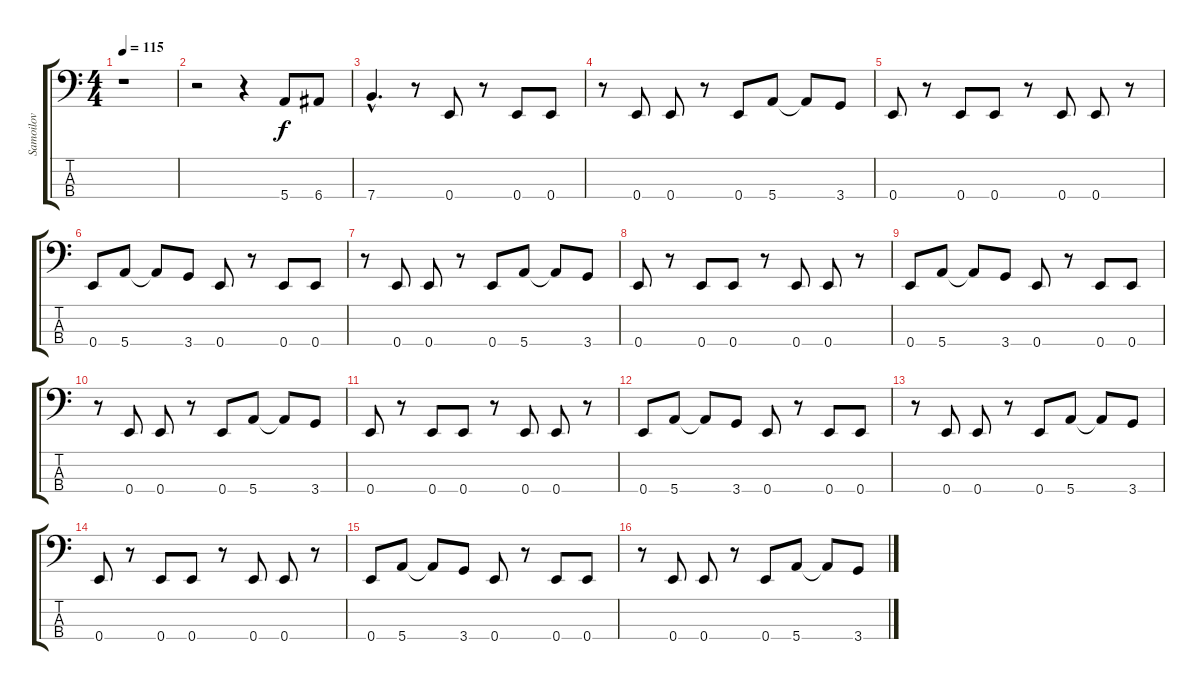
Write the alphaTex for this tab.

\track ("Samoilov" "Samoilov") {instrument electricbasspick}
\staff {score tabs}
\tuning (G2 D2 A1 E1) {hide}
\ts (4 4)
\tempo 115
\clef f4
\ks c
r.1{dy f instrument electricbasspick} |
r.2 r.4 5.4.8 6.4.8 |
7.4{hac}.4{d} r.8 0.4.8 r.8 0.4.8 0.4.8 |
r.8 0.4.8 0.4.8 r.8 0.4.8 5.4.8 5.4{t}.8 3.4.8 |
0.4.8 r.8 0.4.8 0.4.8 r.8 0.4.8 0.4.8 r.8 |
0.4.8 5.4.8 5.4{t}.8 3.4.8 0.4.8 r.8 0.4.8 0.4.8 |
r.8 0.4.8 0.4.8 r.8 0.4.8 5.4.8 5.4{t}.8 3.4.8 |
0.4.8 r.8 0.4.8 0.4.8 r.8 0.4.8 0.4.8 r.8 |
0.4.8 5.4.8 5.4{t}.8 3.4.8 0.4.8 r.8 0.4.8 0.4.8 |
r.8 0.4.8 0.4.8 r.8 0.4.8 5.4.8 5.4{t}.8 3.4.8 |
0.4.8 r.8 0.4.8 0.4.8 r.8 0.4.8 0.4.8 r.8 |
0.4.8 5.4.8 5.4{t}.8 3.4.8 0.4.8 r.8 0.4.8 0.4.8 |
r.8 0.4.8 0.4.8 r.8 0.4.8 5.4.8 5.4{t}.8 3.4.8 |
0.4.8 r.8 0.4.8 0.4.8 r.8 0.4.8 0.4.8 r.8 |
0.4.8 5.4.8 5.4{t}.8 3.4.8 0.4.8 r.8 0.4.8 0.4.8 |
r.8 0.4.8 0.4.8 r.8 0.4.8 5.4.8 5.4{t}.8 3.4.8
